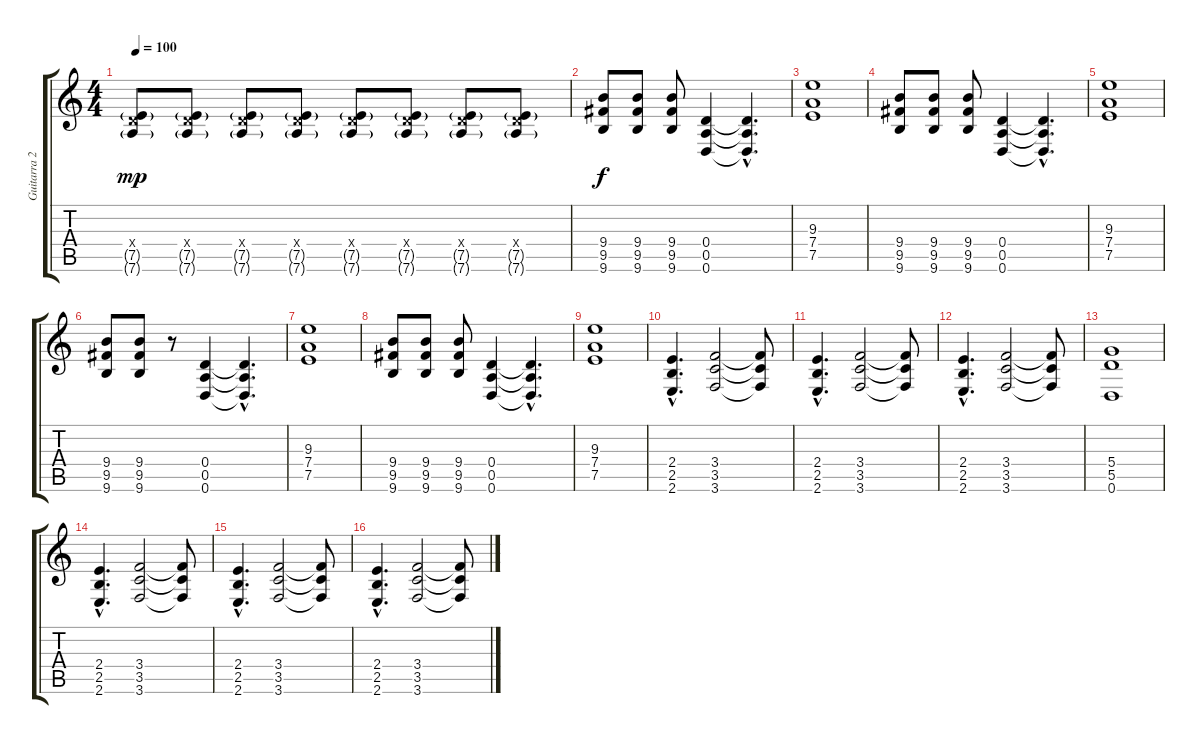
\track ("Guitarra 2" "Guitarra 2") {instrument distortionguitar}
\staff {score tabs}
\tuning (E4 B3 G3 D3 A2 D2) {hide}
\ts (4 4)
\tempo 100
\clef g2
\ks c
(0.4{x} 7.5{g} 7.6{g}).8{dy mp} (0.4{x} 7.5{g} 7.6{g}).8 (0.4{x} 7.5{g} 7.6{g}).8 (0.4{x} 7.5{g} 7.6{g}).8 (0.4{x} 7.5{g} 7.6{g}).8 (0.4{x} 7.5{g} 7.6{g}).8 (0.4{x} 7.5{g} 7.6{g}).8 (0.4{x} 7.5{g} 7.6{g}).8 |
(9.4 9.5 9.6).8{dy f} (9.4 9.5 9.6).8 (9.4 9.5 9.6).8 (0.4 0.5 0.6).4 (0.4{hac t} 0.5{hac t} 0.6{hac t}).4{d} |
(9.3 7.4 7.5).1 |
(9.4 9.5 9.6).8 (9.4 9.5 9.6).8 (9.4 9.5 9.6).8 (0.4 0.5 0.6).4 (0.4{hac t} 0.5{hac t} 0.6{hac t}).4{d} |
(9.3 7.4 7.5).1 |
(9.4 9.5 9.6).8 (9.4 9.5 9.6).8 r.8 (0.4 0.5 0.6).4 (0.4{hac t} 0.5{hac t} 0.6{hac t}).4{d} |
(9.3 7.4 7.5).1 |
(9.4 9.5 9.6).8 (9.4 9.5 9.6).8 (9.4 9.5 9.6).8 (0.4 0.5 0.6).4 (0.4{hac t} 0.5{hac t} 0.6{hac t}).4{d} |
(9.3 7.4 7.5).1 |
(2.4{hac} 2.5{hac} 2.6{hac}).4{d} (3.4 3.5 3.6).2 (3.4{t} 3.5{t} 3.6{t}).8 |
(2.4{hac} 2.5{hac} 2.6{hac}).4{d} (3.4 3.5 3.6).2 (3.4{t} 3.5{t} 3.6{t}).8 |
(2.4{hac} 2.5{hac} 2.6{hac}).4{d} (3.4 3.5 3.6).2 (3.4{t} 3.5{t} 3.6{t}).8 |
(5.4 5.5 0.6).1 |
(2.4{hac} 2.5{hac} 2.6{hac}).4{d} (3.4 3.5 3.6).2 (3.4{t} 3.5{t} 3.6{t}).8 |
(2.4{hac} 2.5{hac} 2.6{hac}).4{d} (3.4 3.5 3.6).2 (3.4{t} 3.5{t} 3.6{t}).8 |
(2.4{hac} 2.5{hac} 2.6{hac}).4{d} (3.4 3.5 3.6).2 (3.4{t} 3.5{t} 3.6{t}).8
